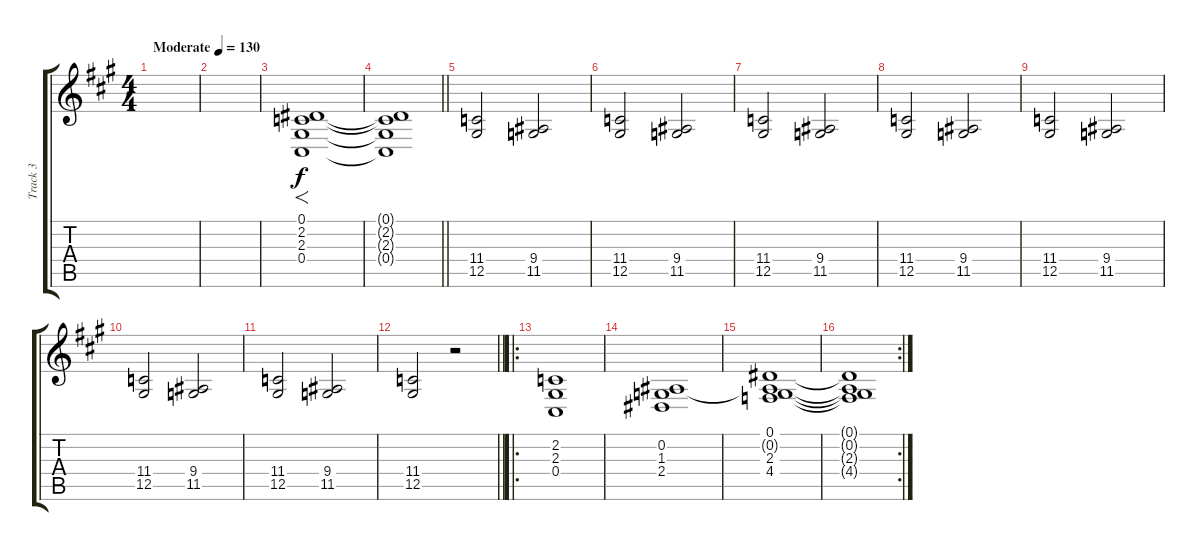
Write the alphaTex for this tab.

\track ("Track 3" "Track 3") {instrument synthstrings2}
\staff {score tabs}
\tuning (Eb4 Bb3 Gb3 Db3 Ab2 Eb2) {hide}
\ts (4 4)
\tempo (130 "Moderate")
\clef g2
\ks a
|
|
(0.1 2.2 2.3 0.4).1{f instrument pad2warm} |
\barLineRight lightlight
(0.1{t} 2.2{t} 2.3{t} 0.4{t}).1{dy f} |
(11.4 12.5).2{volume 10 instrument synthstrings2} (9.4 11.5).2 |
(11.4 12.5).2 (9.4 11.5).2 |
(11.4 12.5).2 (9.4 11.5).2 |
(11.4 12.5).2 (9.4 11.5).2 |
(11.4 12.5).2 (9.4 11.5).2 |
(11.4 12.5).2 (9.4 11.5).2 |
(11.4 12.5).2 (9.4 11.5).2 |
\barLineRight lightlight
(11.4 12.5).2 r.2 |
\ro
(2.2 2.3 0.4).1 |
(0.2 1.3 2.4).1 |
(0.1 0.2{t} 2.3 4.4).1 |
\rc 2
(0.1{t} 0.2{t} 2.3{t} 4.4{t}).1
